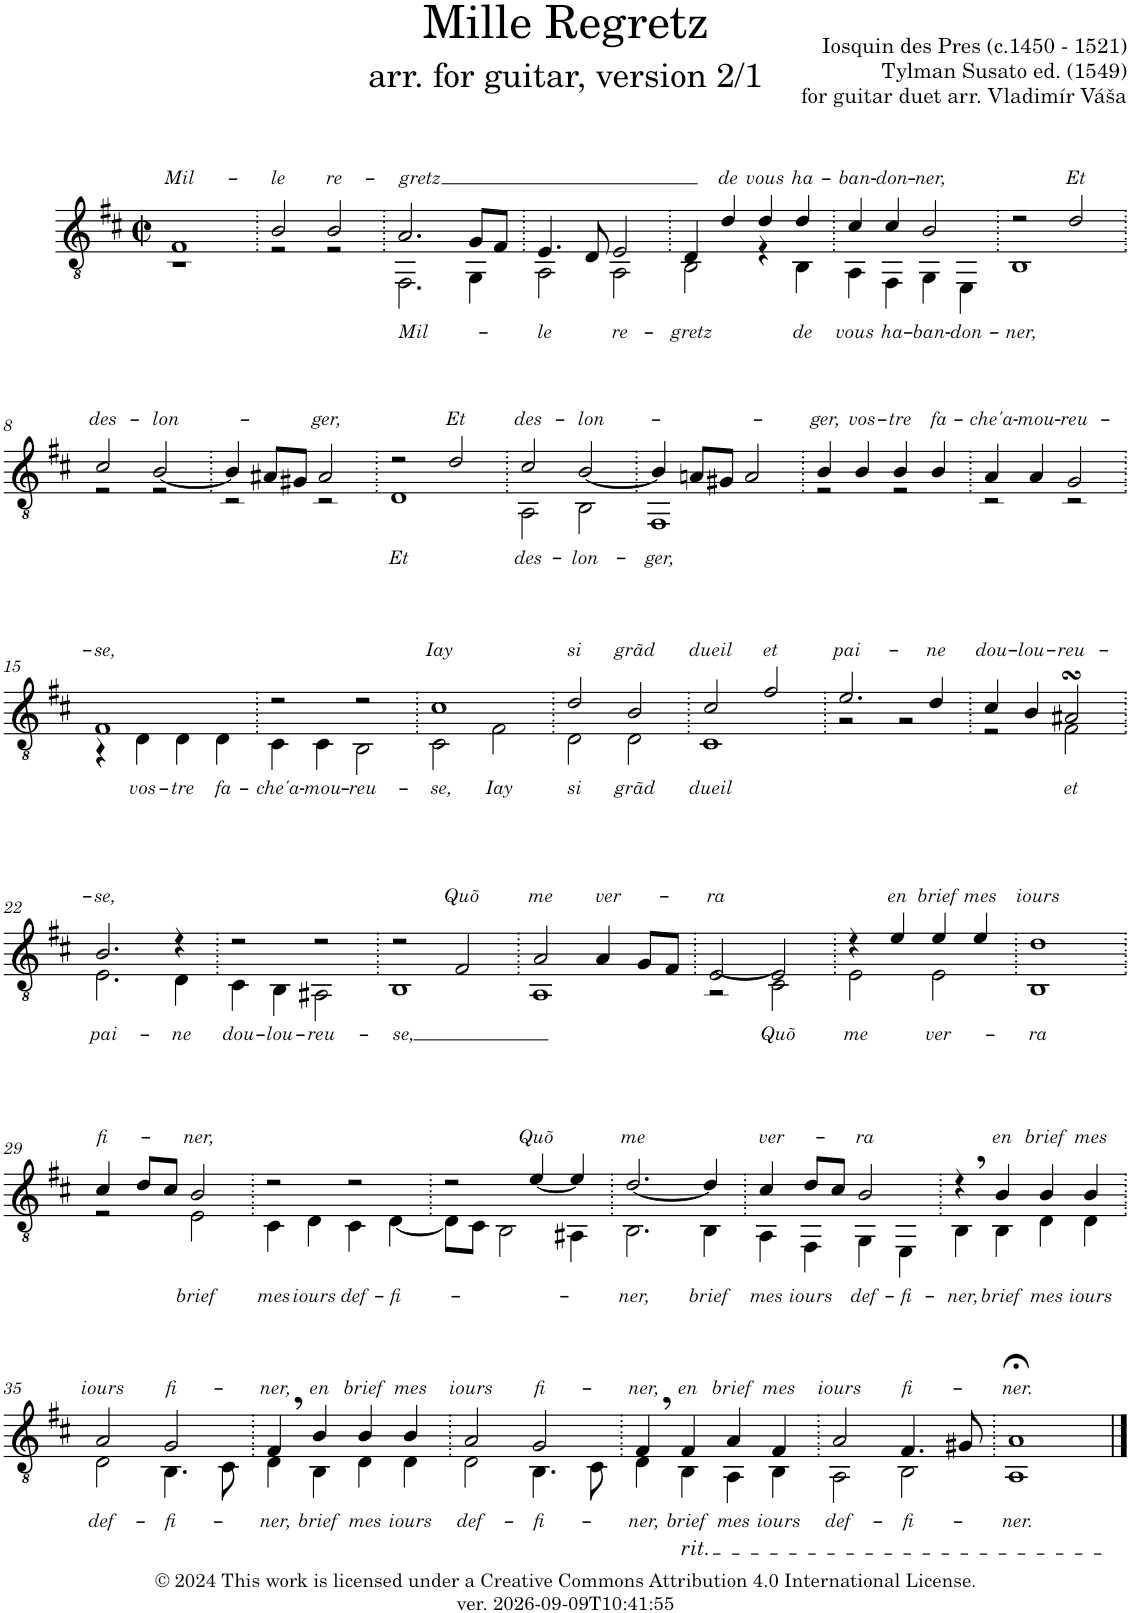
**kern	**text
*part1	*part1
*staff1	*staff1
*I"Desítistrunná loutna	*
*clefGv2	*
*k[f#c#]	*
*M2/2	*
*met(c|)	*
=1	=1
!	!LO:LY:a
*^	*
1F#	1r	Mil-
=2.	=2.	=2.
!	!	!LO:LY:a
2B/	2r	-le
!	!	!LO:LY:a
2B/	2r	re-
=3.	=3.	=3.
!	!	!LO:LY:a
!	!	!LO:LY:b
2.A/	2.FF#\	Mil-
8G/L	4GG\	.
8F#/J	.	.
=4.	=4.	=4.
!	!	!LO:LY:b
4.E/	2AA\	-le
8D/	.	.
!	!	!LO:LY:b
2E/	2AA\	re-
=5.	=5.	=5.
!	!	!LO:LY:b
4D/	2BB\	-gretz
!	!	!LO:LY:a
4d/	.	de
!	!	!LO:LY:a
4d/	4r	vous
!	!	!LO:LY:a
!	!	!LO:LY:b
4d/	4BB\	de
=6.	=6.	=6.
!	!	!LO:LY:a
!	!	!LO:LY:b
4c#/	4AA\	vous
!	!	!LO:LY:a
!	!	!LO:LY:b
4c#/	4FF#\	ha-
!	!	!LO:LY:a
!	!	!LO:LY:b
2B/	4GG\	-ban-
!	!	!LO:LY:b
.	4EE\	-don-
=7.	=7.	=7.
!	!	!LO:LY:b
2r	1BB	-ner,
!	!	!LO:LY:a
2d/	.	Et
!!LO:LB:g=z	!!
=8.	=8.	=8.
!	!	!LO:LY:a
2c#/	2r	des-
!	!	!LO:LY:a
[<2B/	2r	-lon-
=9.	=9.	=9.
4B/]	2r	.
8A#X/L	.	.
8G#X/J	.	.
!	!	!LO:LY:a
2A#/	2r	-ger,
=10.	=10.	=10.
!	!	!LO:LY:b
2r	1D	Et
!	!	!LO:LY:a
2d/	.	Et
=11.	=11.	=11.
!	!	!LO:LY:a
!	!	!LO:LY:b
2c#/	2AA\	des-
!	!	!LO:LY:a
!	!	!LO:LY:b
[<2B/	2BB\	-lon-
=12.	=12.	=12.
!	!	!LO:LY:b
4B/]	1FF#	-ger,
8An/L	.	.
8G#X/J	.	.
2A/	.	.
=13.	=13.	=13.
!	!	!LO:LY:a
4B/	2r	-ger,
!	!	!LO:LY:a
4B/	.	vos-
!	!	!LO:LY:a
4B/	2r	-tre
!	!	!LO:LY:a
4B/	.	fa-
=14.	=14.	=14.
!	!	!LO:LY:a
4A/	2r	-che'a-
!	!	!LO:LY:a
4A/	.	-mou-
!	!	!LO:LY:a
2G/	2r	-reu-
!!LO:LB:g=z	!!
=15.	=15.	=15.
!	!	!LO:LY:a
1F#	4r	-se,
!	!	!LO:LY:b
.	4D\	vos-
!	!	!LO:LY:b
.	4D\	-tre
!	!	!LO:LY:b
.	4D\	fa-
=16.	=16.	=16.
!	!	!LO:LY:b
2r	4C#\	-che'a-
!	!	!LO:LY:b
.	4C#\	-mou-
!	!	!LO:LY:b
2r	2BB\	-reu-
=17.	=17.	=17.
!	!	!LO:LY:a
!	!	!LO:LY:b
1c#	2C#\	-se,
!	!	!LO:LY:b
.	2F#\	Iay
=18.	=18.	=18.
!	!	!LO:LY:a
!	!	!LO:LY:b
2d/	2D\	si
!	!	!LO:LY:a
!	!	!LO:LY:b
2B/	2D\	grãd
=19.	=19.	=19.
!	!	!LO:LY:a
!	!	!LO:LY:b
2c#/	1C#	dueil
!	!	!LO:LY:a
2f#/	.	et
=20.	=20.	=20.
!	!	!LO:LY:a
2.e/	2r	pai-
.	2r	.
!	!	!LO:LY:a
4d/	.	-ne
=21.	=21.	=21.
!	!	!LO:LY:a
4c#/	2r	dou-
!	!	!LO:LY:a
4B/	.	-lou-
!	!	!LO:LY:a
!	!	!LO:LY:b
2A#XsSsS/	2F#\	et
!!LO:LB:g=z	!!
=22.	=22.	=22.
*k[f#c#]	*	*
!	!	!LO:LY:a
!	!	!LO:LY:b
2.B/	2.E\	pai-
!	!	!LO:LY:b
4r	4D\	-ne
=23.	=23.	=23.
!	!	!LO:LY:b
2r	4C#\	dou-
!	!	!LO:LY:b
.	4BB\	-lou-
!	!	!LO:LY:b
2r	2AA#X\	-reu-
=24.	=24.	=24.
!	!	!LO:LY:b
2r	1BB	-se,
!	!	!LO:LY:a
2F#/	.	Quõ
=25.	=25.	=25.
!	!	!LO:LY:a
2A/	1AA	me
!	!	!LO:LY:a
4A/	.	ver-
8G/L	.	.
8F#/J	.	.
=26.	=26.	=26.
!	!	!LO:LY:a
[<2E/	2r	-ra
!	!	!LO:LY:b
2E/]	2C#\	Quõ
=27.	=27.	=27.
!	!	!LO:LY:b
4r	2E\	me
!	!	!LO:LY:a
4e/	.	en
!	!	!LO:LY:a
!	!	!LO:LY:b
4e/	2E\	ver-
!	!	!LO:LY:a
4e/	.	mes
=28.	=28.	=28.
!	!	!LO:LY:a
!	!	!LO:LY:b
1d	1BB	-ra
!!LO:LB:g=z	!!
=29.	=29.	=29.
!	!	!LO:LY:a
4c#/	2r	fi-
8d/L	.	.
8c#/J	.	.
!	!	!LO:LY:a
!	!	!LO:LY:b
2B/	2E\	brief
=30.	=30.	=30.
!	!	!LO:LY:b
2r	4C#\	mes
!	!	!LO:LY:b
.	4D\	iours
!	!	!LO:LY:b
2r	4C#\	def-
!	!	!LO:LY:b
.	[<4D\	-fi-
=31.	=31.	=31.
2r	8D\L]	.
.	8C#\J	.
.	2BB\	.
!	!	!LO:LY:a
[<4e/	.	Quõ
4e/]	4AA#X\	.
=32.	=32.	=32.
!	!	!LO:LY:a
!	!	!LO:LY:b
[<2.d/	2.BB\	-ner,
!	!	!LO:LY:b
4d/]	4BB\	brief
=33.	=33.	=33.
!	!	!LO:LY:a
!	!	!LO:LY:b
4c#/	4AA\	mes
!	!	!LO:LY:b
8d/L	4FF#\	iours
8c#/J	.	.
!	!	!LO:LY:a
!	!	!LO:LY:b
2B/	4GG\	def-
!	!	!LO:LY:b
.	4EE\	-fi-
=34.	=34.	=34.
!	!	!LO:LY:b
4r	4BB\	-ner,
!	!	!LO:LY:a
!	!	!LO:LY:b
4B/	4BB\	brief
!	!	!LO:LY:a
!	!	!LO:LY:b
4B/	4D\	mes
!	!	!LO:LY:a
!	!	!LO:LY:b
4B/	4D\	iours
!!LO:LB:g=z	!!
=35.	=35.	=35.
!	!	!LO:LY:a
!	!	!LO:LY:b
2A/	2D\	def-
!	!	!LO:LY:a
!	!	!LO:LY:b
2G/	4.BB\	-fi-
.	8C#\	.
=36.	=36.	=36.
!	!	!LO:LY:a
!	!	!LO:LY:b
4F#,/	4D\	-ner,
!	!	!LO:LY:a
!	!	!LO:LY:b
4B/	4BB\	brief
!	!	!LO:LY:a
!	!	!LO:LY:b
4B/	4D\	mes
!	!	!LO:LY:a
!	!	!LO:LY:b
4B/	4D\	iours
=37.	=37.	=37.
!	!	!LO:LY:a
!	!	!LO:LY:b
2A/	2D\	def-
!	!	!LO:LY:a
!	!	!LO:LY:b
2G/	4.BB\	-fi-
.	8C#\	.
=38.	=38.	=38.
!	!	!LO:LY:a
!	!	!LO:LY:b
4F#,/	4D\	-ner,
!LO:TX:b:i:t=rit.	!	!
!	!	!LO:LY:a
!	!	!LO:LY:b
4F#/	4BB\	brief
!	!	!LO:LY:a
!	!	!LO:LY:b
4A/	4AA\	mes
!	!	!LO:LY:a
!	!	!LO:LY:b
4F#/	4BB\	iours
=39.	=39.	=39.
!	!	!LO:LY:a
!	!	!LO:LY:b
2A/	2AA\	def-
!	!	!LO:LY:a
!	!	!LO:LY:b
4.F#/	2BB\	-fi-
8G#X/	.	.
=40.	=40.	=40.
!	!	!LO:LY:a
!	!	!LO:LY:b
1A;<	1AA	-ner.
*v	*v	*
==	==
*-	*-
